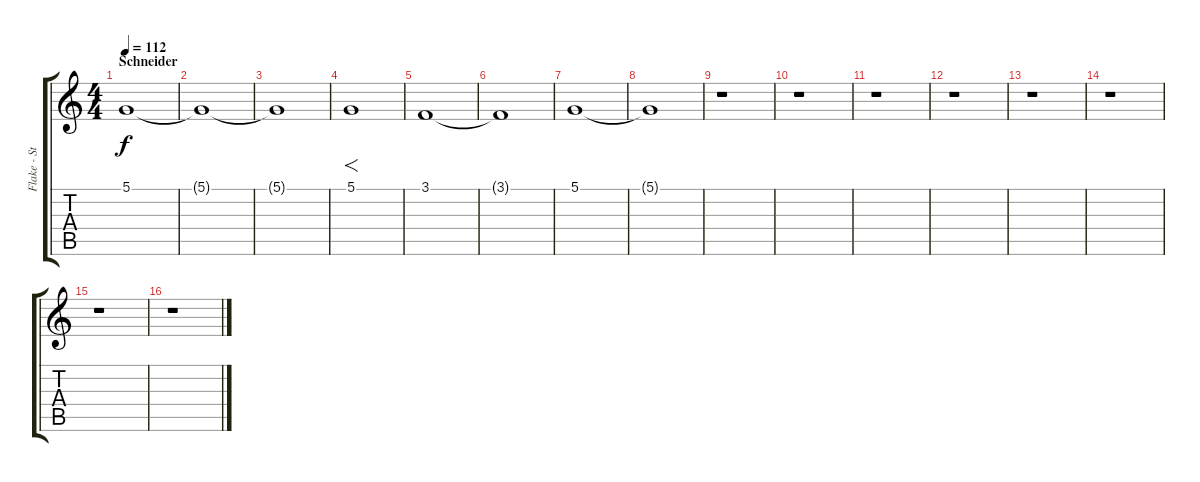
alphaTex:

\track ("Flake - Strings" "Flake - St") {instrument pad2warm}
\staff {score tabs}
\tuning (D4 A3 F3 C3 G2 C2) {hide}
\ts (4 4)
\section ("" "Schneider")
\tempo 112
\clef g2
\ks c
5.1.1{dy f} |
5.1{t}.1 |
5.1{t}.1 |
5.1.1{f volume 16 instrument pad2warm} |
3.1.1{volume 5 instrument pad2warm} |
3.1{t}.1 |
5.1.1 |
5.1{t}.1 |
r.1 |
r.1 |
r.1 |
r.1 |
r.1 |
r.1 |
r.1 |
r.1
